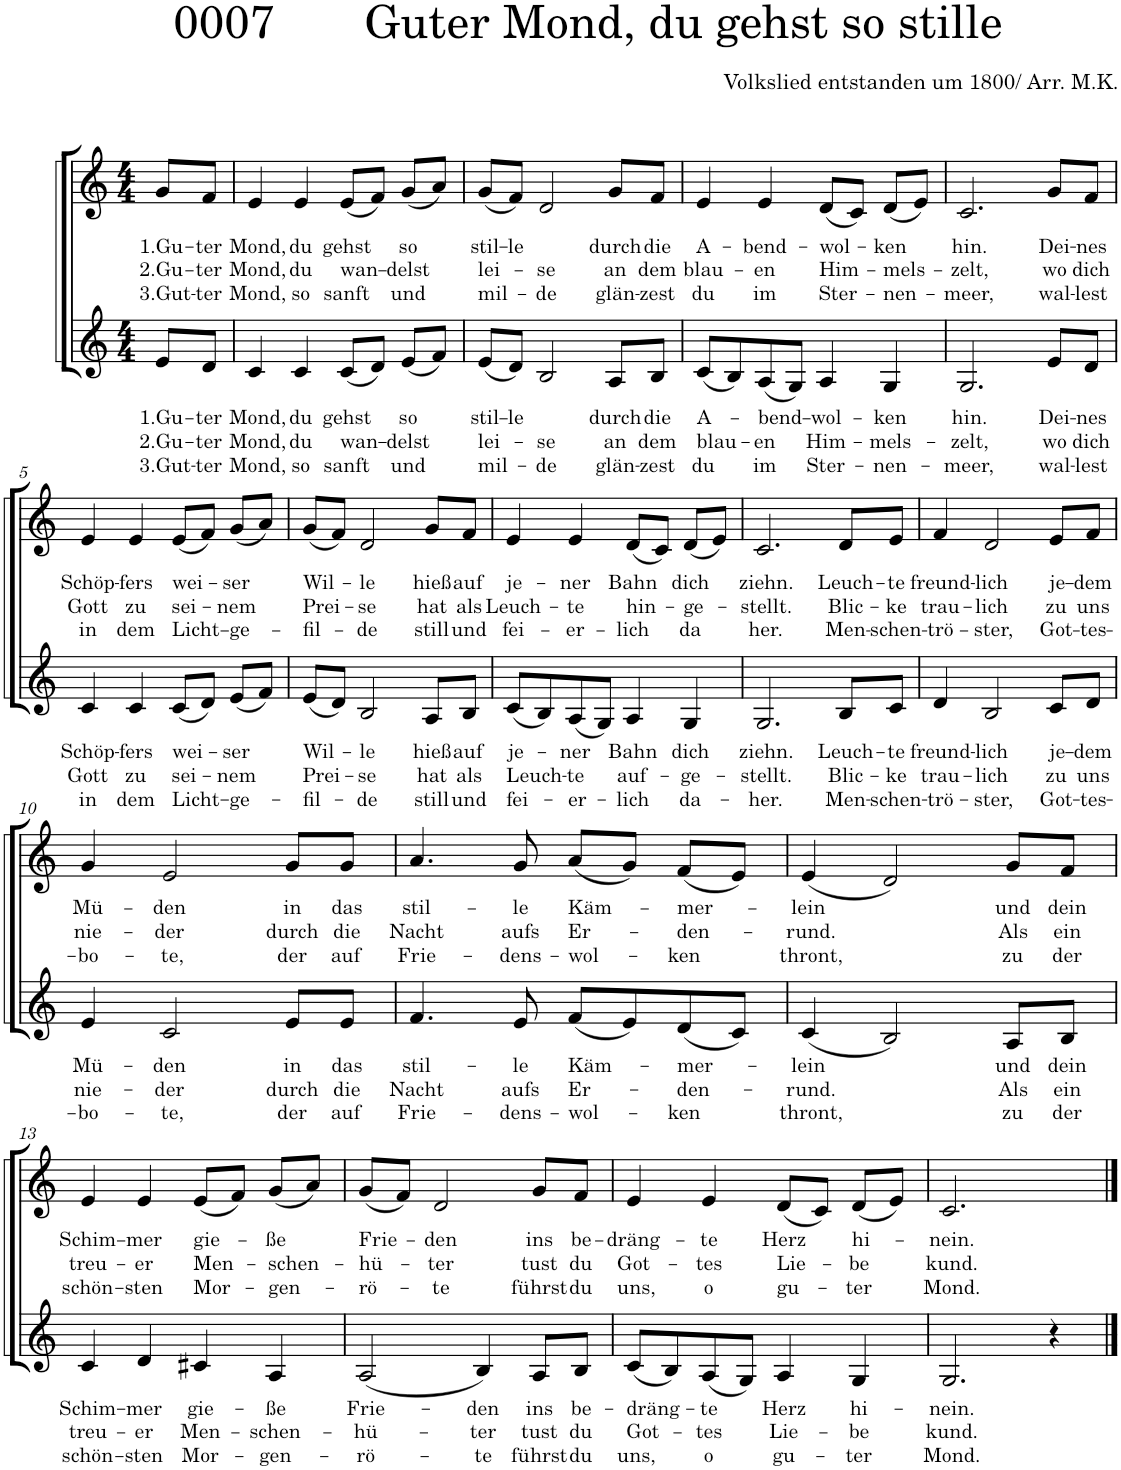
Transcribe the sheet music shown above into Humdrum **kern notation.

**kern	**text	**text	**text	**kern	**text	**text	**text
*part2	*part2	*part2	*part2	*part1	*part1	*part1	*part1
*staff2	*staff2	*staff2	*staff2	*staff1	*staff1	*staff1	*staff1
*I"Voice 2	*	*	*	*I"Voice 1	*	*	*
*clefG2	*	*	*	*clefG2	*	*	*
*k[]	*	*	*	*k[]	*	*	*
*M4/4	*	*	*	*M4/4	*	*	*
=	=	=	=	=	=	=	=
!	!LO:LY:b	!LO:LY:b	!LO:LY:b	!	!LO:LY:b	!LO:LY:b	!LO:LY:b
8e/L	1.Gu-	2.Gu-	3.Gut-	8g/L	1.Gu-	2.Gu-	3.Gut-
!	!LO:LY:b	!LO:LY:b	!LO:LY:b	!	!LO:LY:b	!LO:LY:b	!LO:LY:b
8d/J	-ter	-ter	-ter	8f/J	-ter	-ter	-ter
=1	=1	=1	=1	=1	=1	=1	=1
!	!LO:LY:b	!LO:LY:b	!LO:LY:b	!	!LO:LY:b	!LO:LY:b	!LO:LY:b
4c/	Mond,	Mond,	Mond,	4e/	Mond,	Mond,	Mond,
!	!LO:LY:b	!LO:LY:b	!LO:LY:b	!	!LO:LY:b	!LO:LY:b	!LO:LY:b
4c/	du	du	so	4e/	du	du	so
!	!LO:LY:b	!LO:LY:b	!LO:LY:b	!	!LO:LY:b	!LO:LY:b	!LO:LY:b
(8c/L	gehst	wan-	sanft	(8e/L	gehst	wan-	sanft
8d/J)	.	.	.	8f/J)	.	.	.
!	!LO:LY:b	!LO:LY:b	!LO:LY:b	!	!LO:LY:b	!LO:LY:b	!LO:LY:b
(8e/L	so	-delst	und	(8g/L	so	-delst	und
8f/J)	.	.	.	8a/J)	.	.	.
=2	=2	=2	=2	=2	=2	=2	=2
!	!LO:LY:b	!LO:LY:b	!LO:LY:b	!	!LO:LY:b	!LO:LY:b	!LO:LY:b
(8e/L	stil-	lei-	mil-	(8g/L	stil-	lei-	mil-
!	!LO:LY:b	!	!	!	!LO:LY:b	!	!
8d/J)	-le	.	.	8f/J)	-le	.	.
!	!	!LO:LY:b	!LO:LY:b	!	!	!LO:LY:b	!LO:LY:b
2B/	.	-se	-de	2d/	.	-se	-de
!	!LO:LY:b	!LO:LY:b	!LO:LY:b	!	!LO:LY:b	!LO:LY:b	!LO:LY:b
8A/L	durch	an	glän-	8g/L	durch	an	glän-
!	!LO:LY:b	!LO:LY:b	!LO:LY:b	!	!LO:LY:b	!LO:LY:b	!LO:LY:b
8B/J	die	dem	-zest	8f/J	die	dem	-zest
=3	=3	=3	=3	=3	=3	=3	=3
!	!LO:LY:b	!LO:LY:b	!LO:LY:b	!	!LO:LY:b	!LO:LY:b	!LO:LY:b
(8c/L	A-	blau-	du	4e/	A-	blau-	du
8B/)	.	.	.	.	.	.	.
!	!LO:LY:b	!LO:LY:b	!LO:LY:b	!	!LO:LY:b	!LO:LY:b	!LO:LY:b
(8A/	-bend-	-en	im	4e/	-bend-	-en	im
8G/J)	.	.	.	.	.	.	.
!	!LO:LY:b	!LO:LY:b	!LO:LY:b	!	!LO:LY:b	!LO:LY:b	!LO:LY:b
4A/	-wol-	Him-	Ster-	(8d/L	-wol-	Him-	Ster-
.	.	.	.	8c/J)	.	.	.
!	!LO:LY:b	!LO:LY:b	!LO:LY:b	!	!LO:LY:b	!LO:LY:b	!LO:LY:b
4G/	-ken	-mels-	-nen-	(8d/L	-ken	-mels-	-nen-
.	.	.	.	8e/J)	.	.	.
=4	=4	=4	=4	=4	=4	=4	=4
!	!LO:LY:b	!LO:LY:b	!LO:LY:b	!	!LO:LY:b	!LO:LY:b	!LO:LY:b
2.G/	hin.	-zelt,	-meer,	2.c/	hin.	-zelt,	-meer,
!	!LO:LY:b	!LO:LY:b	!LO:LY:b	!	!LO:LY:b	!LO:LY:b	!LO:LY:b
8e/L	Dei-	wo	wal-	8g/L	Dei-	wo	wal-
!	!LO:LY:b	!LO:LY:b	!LO:LY:b	!	!LO:LY:b	!LO:LY:b	!LO:LY:b
8d/J	-nes	dich	-lest	8f/J	-nes	dich	-lest
!!LO:LB:g=z
=5	=5	=5	=5	=5	=5	=5	=5
!	!LO:LY:b	!LO:LY:b	!LO:LY:b	!	!LO:LY:b	!LO:LY:b	!LO:LY:b
4c/	Schöp-	Gott	in	4e/	Schöp-	Gott	in
!	!LO:LY:b	!LO:LY:b	!LO:LY:b	!	!LO:LY:b	!LO:LY:b	!LO:LY:b
4c/	-fers	zu	dem	4e/	-fers	zu	dem
!	!LO:LY:b	!LO:LY:b	!LO:LY:b	!	!LO:LY:b	!LO:LY:b	!LO:LY:b
(8c/L	wei-	sei-	Licht-	(8e/L	wei-	sei-	Licht-
8d/J)	.	.	.	8f/J)	.	.	.
!	!LO:LY:b	!LO:LY:b	!LO:LY:b	!	!LO:LY:b	!LO:LY:b	!LO:LY:b
(8e/L	-ser	-nem	-ge-	(8g/L	-ser	-nem	-ge-
8f/J)	.	.	.	8a/J)	.	.	.
=6	=6	=6	=6	=6	=6	=6	=6
!	!LO:LY:b	!LO:LY:b	!LO:LY:b	!	!LO:LY:b	!LO:LY:b	!LO:LY:b
(8e/L	Wil-	Prei-	-fil-	(8g/L	Wil-	Prei-	-fil-
8d/J)	.	.	.	8f/J)	.	.	.
!	!LO:LY:b	!LO:LY:b	!LO:LY:b	!	!LO:LY:b	!LO:LY:b	!LO:LY:b
2B/	-le	-se	-de	2d/	-le	-se	-de
!	!LO:LY:b	!LO:LY:b	!LO:LY:b	!	!LO:LY:b	!LO:LY:b	!LO:LY:b
8A/L	hieß	hat	still	8g/L	hieß	hat	still
!	!LO:LY:b	!LO:LY:b	!LO:LY:b	!	!LO:LY:b	!LO:LY:b	!LO:LY:b
8B/J	auf	als	und	8f/J	auf	als	und
=7	=7	=7	=7	=7	=7	=7	=7
!	!LO:LY:b	!LO:LY:b	!LO:LY:b	!	!LO:LY:b	!LO:LY:b	!LO:LY:b
(8c/L	je-	Leuch-	fei-	4e/	je-	Leuch-	fei-
8B/)	.	.	.	.	.	.	.
!	!LO:LY:b	!LO:LY:b	!LO:LY:b	!	!LO:LY:b	!LO:LY:b	!LO:LY:b
(8A/	-ner	-te	-er-	4e/	-ner	-te	-er-
8G/J)	.	.	.	.	.	.	.
!	!LO:LY:b	!LO:LY:b	!LO:LY:b	!	!LO:LY:b	!LO:LY:b	!LO:LY:b
4A/	Bahn	auf-	-lich	(8d/L	Bahn	hin-	-lich
.	.	.	.	8c/J)	.	.	.
!	!LO:LY:b	!LO:LY:b	!LO:LY:b	!	!LO:LY:b	!LO:LY:b	!LO:LY:b
4G/	dich	-ge-	da-	(8d/L	dich	-ge-	da
.	.	.	.	8e/J)	.	.	.
=8	=8	=8	=8	=8	=8	=8	=8
!	!LO:LY:b	!LO:LY:b	!LO:LY:b	!	!LO:LY:b	!LO:LY:b	!LO:LY:b
2.G/	ziehn.	-stellt.	-her.	2.c/	ziehn.	-stellt.	her.
!	!LO:LY:b	!LO:LY:b	!LO:LY:b	!	!LO:LY:b	!LO:LY:b	!LO:LY:b
8B/L	Leuch-	Blic-	Men-	8d/L	Leuch-	Blic-	Men-
!	!LO:LY:b	!LO:LY:b	!LO:LY:b	!	!LO:LY:b	!LO:LY:b	!LO:LY:b
8c/J	-te	-ke	-schen-	8e/J	-te	-ke	-schen-
=9	=9	=9	=9	=9	=9	=9	=9
!	!LO:LY:b	!LO:LY:b	!LO:LY:b	!	!LO:LY:b	!LO:LY:b	!LO:LY:b
4d/	freund-	trau-	-trö-	4f/	freund-	trau-	-trö-
!	!LO:LY:b	!LO:LY:b	!LO:LY:b	!	!LO:LY:b	!LO:LY:b	!LO:LY:b
2B/	-lich	-lich	-ster,	2d/	-lich	-lich	-ster,
!	!LO:LY:b	!LO:LY:b	!LO:LY:b	!	!LO:LY:b	!LO:LY:b	!LO:LY:b
8c/L	je-	zu	Got-	8e/L	je-	zu	Got-
!	!LO:LY:b	!LO:LY:b	!LO:LY:b	!	!LO:LY:b	!LO:LY:b	!LO:LY:b
8d/J	-dem	uns	-tes-	8f/J	-dem	uns	-tes-
!!LO:LB:g=z
=10	=10	=10	=10	=10	=10	=10	=10
!	!LO:LY:b	!LO:LY:b	!LO:LY:b	!	!LO:LY:b	!LO:LY:b	!LO:LY:b
4e/	Mü-	nie-	-bo-	4g/	Mü-	nie-	-bo-
!	!LO:LY:b	!LO:LY:b	!LO:LY:b	!	!LO:LY:b	!LO:LY:b	!LO:LY:b
2c/	-den	-der	-te,	2e/	-den	-der	-te,
!	!LO:LY:b	!LO:LY:b	!LO:LY:b	!	!LO:LY:b	!LO:LY:b	!LO:LY:b
8e/L	in	durch	der	8g/L	in	durch	der
!	!LO:LY:b	!LO:LY:b	!LO:LY:b	!	!LO:LY:b	!LO:LY:b	!LO:LY:b
8e/J	das	die	auf	8g/J	das	die	auf
=11	=11	=11	=11	=11	=11	=11	=11
!	!LO:LY:b	!LO:LY:b	!LO:LY:b	!	!LO:LY:b	!LO:LY:b	!LO:LY:b
4.f/	stil-	Nacht	Frie-	4.a/	stil-	Nacht	Frie-
!	!LO:LY:b	!LO:LY:b	!LO:LY:b	!	!LO:LY:b	!LO:LY:b	!LO:LY:b
8e/	-le	aufs	-dens-	8g/	-le	aufs	-dens-
!	!LO:LY:b	!LO:LY:b	!LO:LY:b	!	!LO:LY:b	!LO:LY:b	!LO:LY:b
(8f/L	Käm-	Er-	-wol-	(8a/L	Käm-	Er-	-wol-
8e/)	.	.	.	8g/J)	.	.	.
!	!LO:LY:b	!LO:LY:b	!LO:LY:b	!	!LO:LY:b	!LO:LY:b	!LO:LY:b
(8d/	-mer-	-den-	-ken	(8f/L	-mer-	-den-	-ken
8c/J)	.	.	.	8e/J)	.	.	.
=12	=12	=12	=12	=12	=12	=12	=12
!	!LO:LY:b	!LO:LY:b	!LO:LY:b	!	!LO:LY:b	!LO:LY:b	!LO:LY:b
(4c/	-lein	-rund.	thront,	(4e/	-lein	-rund.	thront,
2B/)	.	.	.	2d/)	.	.	.
!	!LO:LY:b	!LO:LY:b	!LO:LY:b	!	!LO:LY:b	!LO:LY:b	!LO:LY:b
8A/L	und	Als	zu	8g/L	und	Als	zu
!	!LO:LY:b	!LO:LY:b	!LO:LY:b	!	!LO:LY:b	!LO:LY:b	!LO:LY:b
8B/J	dein	ein	der	8f/J	dein	ein	der
!!LO:LB:g=z
=13	=13	=13	=13	=13	=13	=13	=13
!	!LO:LY:b	!LO:LY:b	!LO:LY:b	!	!LO:LY:b	!LO:LY:b	!LO:LY:b
4c/	Schim-	treu-	schön-	4e/	Schim-	treu-	schön-
!	!LO:LY:b	!LO:LY:b	!LO:LY:b	!	!LO:LY:b	!LO:LY:b	!LO:LY:b
4d/	-mer	-er	-sten	4e/	-mer	-er	-sten
!	!LO:LY:b	!LO:LY:b	!LO:LY:b	!	!LO:LY:b	!LO:LY:b	!LO:LY:b
4c#X/	gie-	Men-	Mor-	(8e/L	gie-	Men-	Mor-
.	.	.	.	8f/J)	.	.	.
!	!LO:LY:b	!LO:LY:b	!LO:LY:b	!	!LO:LY:b	!LO:LY:b	!LO:LY:b
4A/	-ße	-schen-	-gen-	(8g/L	-ße	-schen-	-gen-
.	.	.	.	8a/J)	.	.	.
=14	=14	=14	=14	=14	=14	=14	=14
!	!LO:LY:b	!LO:LY:b	!LO:LY:b	!	!LO:LY:b	!LO:LY:b	!LO:LY:b
(2A/	Frie-	-hü-	-rö-	(8g/L	Frie-	-hü-	-rö-
.	.	.	.	8f/J)	.	.	.
!	!	!	!	!	!LO:LY:b	!LO:LY:b	!LO:LY:b
.	.	.	.	2d/	-den	-ter	-te
!	!LO:LY:b	!LO:LY:b	!LO:LY:b	!	!	!	!
4B/)	-den	-ter	-te	.	.	.	.
!	!LO:LY:b	!LO:LY:b	!LO:LY:b	!	!LO:LY:b	!LO:LY:b	!LO:LY:b
8A/L	ins	tust	führst	8g/L	ins	tust	führst
!	!LO:LY:b	!LO:LY:b	!LO:LY:b	!	!LO:LY:b	!LO:LY:b	!LO:LY:b
8B/J	be-	du	du	8f/J	be-	du	du
=15	=15	=15	=15	=15	=15	=15	=15
!	!LO:LY:b	!LO:LY:b	!LO:LY:b	!	!LO:LY:b	!LO:LY:b	!LO:LY:b
(8c/L	-dräng-	Got-	uns,	4e/	-dräng-	Got-	uns,
8B/)	.	.	.	.	.	.	.
!	!LO:LY:b	!LO:LY:b	!LO:LY:b	!	!LO:LY:b	!LO:LY:b	!LO:LY:b
(8A/	-te	-tes	o	4e/	-te	-tes	o
8G/J)	.	.	.	.	.	.	.
!	!LO:LY:b	!LO:LY:b	!LO:LY:b	!	!LO:LY:b	!LO:LY:b	!LO:LY:b
4A/	Herz	Lie-	gu-	(8d/L	Herz	Lie-	gu-
.	.	.	.	8c/J)	.	.	.
!	!LO:LY:b	!LO:LY:b	!LO:LY:b	!	!LO:LY:b	!LO:LY:b	!LO:LY:b
4G/	hi-	-be	-ter	(8d/L	hi-	-be	-ter
.	.	.	.	8e/J)	.	.	.
=16	=16	=16	=16	=16	=16	=16	=16
!	!LO:LY:b	!LO:LY:b	!LO:LY:b	!	!LO:LY:b	!LO:LY:b	!LO:LY:b
2.G/	-nein.	kund.	Mond.	2.c/	-nein.	kund.	Mond.
4r	.	.	.	4ryy	.	.	.
==	==	==	==	==	==	==	==
*-	*-	*-	*-	*-	*-	*-	*-
